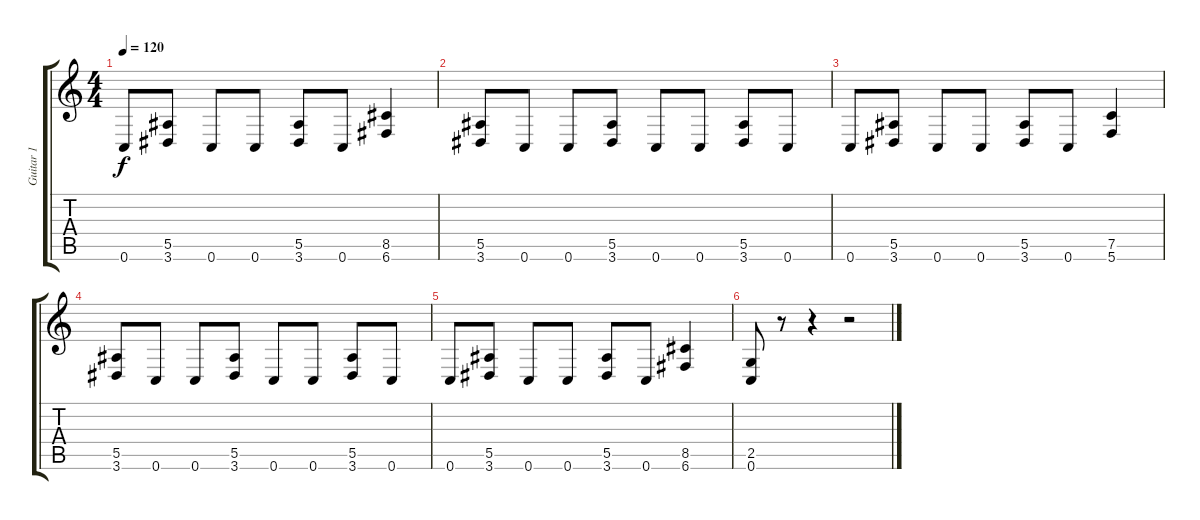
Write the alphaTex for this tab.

\track ("Guitar 1" "Guitar 1") {instrument distortionguitar}
\staff {score tabs}
\tuning (C4 G3 Eb3 Bb2 F2 C2) {hide}
\ts (4 4)
\tempo 120
\clef g2
\ks c
0.6.8{dy f} (5.5 3.6).8 0.6.8 0.6.8 (5.5 3.6).8 0.6.8 (8.5 6.6).4 |
(5.5 3.6).8 0.6.8 0.6.8 (5.5 3.6).8 0.6.8 0.6.8 (5.5 3.6).8 0.6.8 |
0.6.8 (5.5 3.6).8 0.6.8 0.6.8 (5.5 3.6).8 0.6.8 (7.5 5.6).4 |
(5.5 3.6).8 0.6.8 0.6.8 (5.5 3.6).8 0.6.8 0.6.8 (5.5 3.6).8 0.6.8 |
0.6.8 (5.5 3.6).8 0.6.8 0.6.8 (5.5 3.6).8 0.6.8 (8.5 6.6).4 |
(2.5 0.6).8 r.8 r.4 r.2
